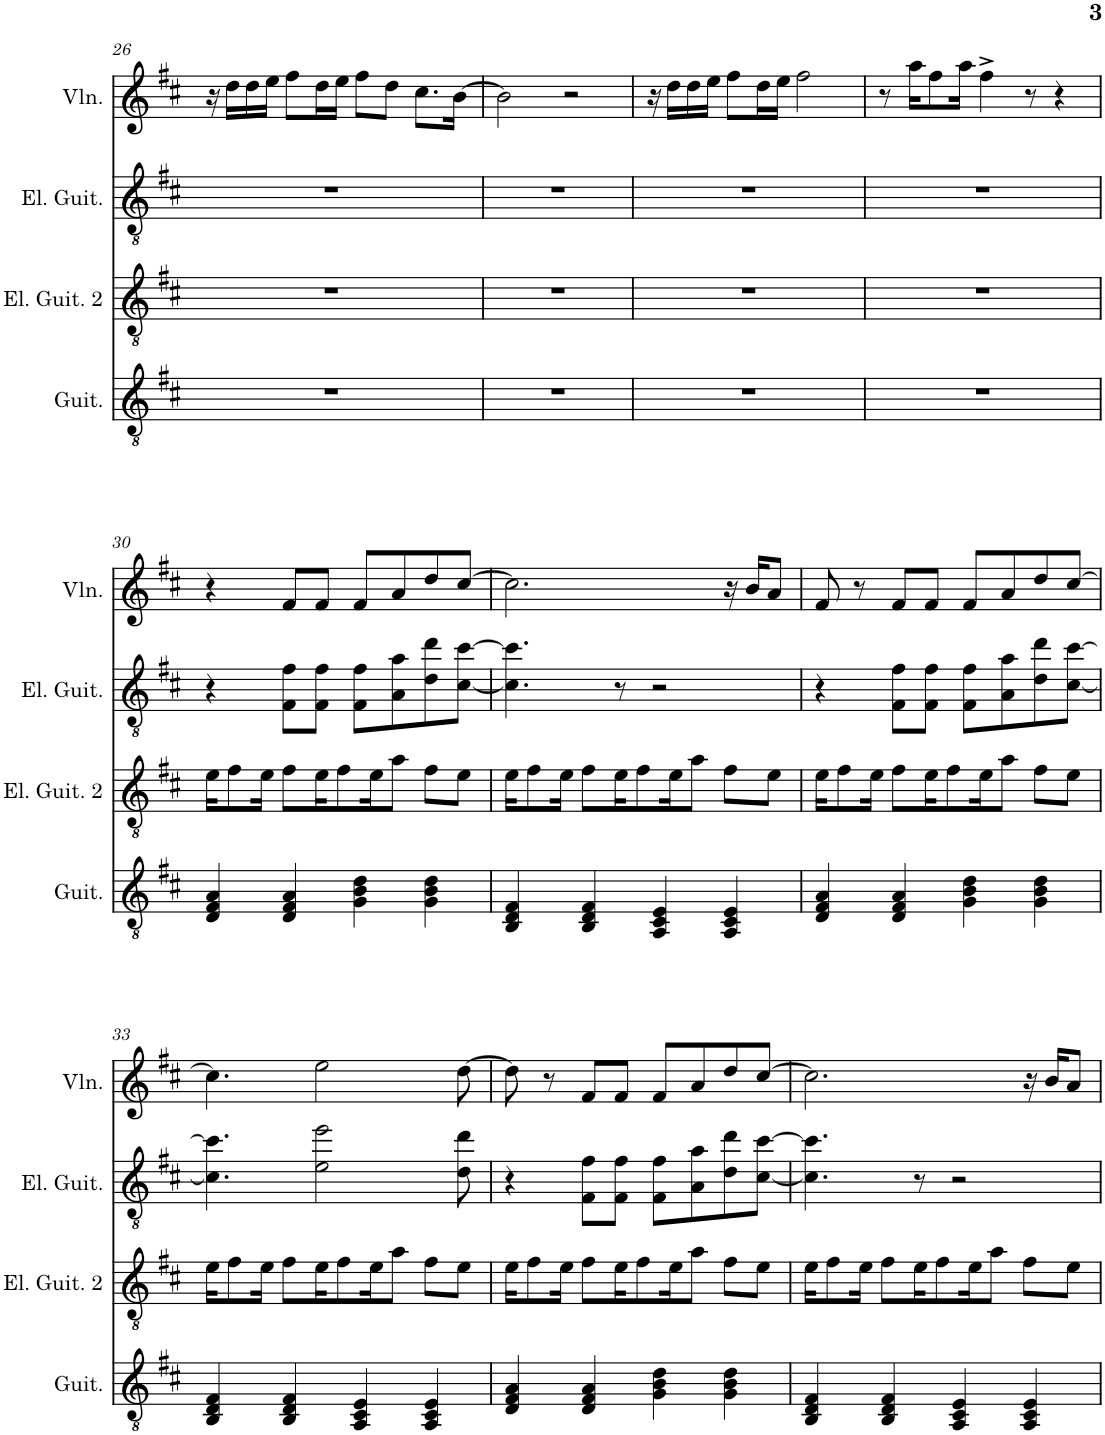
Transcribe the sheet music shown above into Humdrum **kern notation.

**kern	**kern	**kern	**kern
*part4	*part3	*part2	*part1
*staff4	*staff3	*staff2	*staff1
*I"Classical Guitar	*I"Electric Guitar 2	*I"Electric Guitar	*I"Violin
*I'Guit.	*I'El. Guit. 2	*I'El. Guit.	*I'Vln.
!!LO:PB:g=z
*clefGv2	*clefGv2	*clefGv2	*clefG2
*k[f#c#]	*k[f#c#]	*k[f#c#]	*k[f#c#]
*M4/4	*M4/4	*M4/4	*M4/4
=26	=26	=26	=26
1r	1r	1r	16r
.	.	.	16dd\LL
.	.	.	16dd\
.	.	.	16ee\JJ
.	.	.	8ff#\L
.	.	.	16dd\L
.	.	.	16ee\JJ
.	.	.	8ff#\L
.	.	.	8dd\J
.	.	.	8.cc#\L
.	.	.	[16b\Jk
=27	=27	=27	=27
1r	1r	1r	2b\]
.	.	.	2r
=28	=28	=28	=28
1r	1r	1r	16r
.	.	.	16dd\LL
.	.	.	16dd\
.	.	.	16ee\JJ
.	.	.	8ff#\L
.	.	.	16dd\L
.	.	.	16ee\JJ
.	.	.	2ff#\
=29	=29	=29	=29
1r	1r	1r	8r
.	.	.	16aa\KL
.	.	.	8ff#\
.	.	.	16aa\Jk
.	.	.	4ff#^\
.	.	.	8r
.	.	.	4r
!!LO:LB:g=z
=30	=30	=30	=30
4D/ 4F#/ 4A/	16e\KL	4r	4r
.	8f#\	.	.
.	16e\Jk	.	.
4D/ 4F#/ 4A/	8f#\L	8F#\ 8f#\L	8f#/L
.	16e\K	8F#\ 8f#\J	8f#/J
.	8f#\	.	.
4G\ 4B\ 4d\	.	8F#\ 8f#\L	8f#/L
.	16e\K	.	.
.	8a\J	8A\ 8a\	8a/
4G\ 4B\ 4d\	8f#\L	8d\ 8dd\	8dd/
.	8e\J	[8c#\ [8cc#\J	[8cc#/J
=31	=31	=31	=31
4BB/ 4D/ 4F#/	16e\KL	4.c#\] 4.cc#\]	2.cc#\]
.	8f#\	.	.
.	16e\Jk	.	.
4BB/ 4D/ 4F#/	8f#\L	.	.
.	16e\K	8r	.
.	8f#\	.	.
4AA/ 4C#/ 4E/	.	2r	.
.	16e\K	.	.
.	8a\J	.	.
4AA/ 4C#/ 4E/	8f#\L	.	16r
.	.	.	16b/KL
.	8e\J	.	8a/J
=32	=32	=32	=32
4D/ 4F#/ 4A/	16e\KL	4r	8f#/
.	8f#\	.	.
.	.	.	8r
.	16e\Jk	.	.
4D/ 4F#/ 4A/	8f#\L	8F#\ 8f#\L	8f#/L
.	16e\K	8F#\ 8f#\J	8f#/J
.	8f#\	.	.
4G\ 4B\ 4d\	.	8F#\ 8f#\L	8f#/L
.	16e\K	.	.
.	8a\J	8A\ 8a\	8a/
4G\ 4B\ 4d\	8f#\L	8d\ 8dd\	8dd/
.	8e\J	[8c#\ [8cc#\J	[8cc#/J
!!LO:LB:g=z
=33	=33	=33	=33
4BB/ 4D/ 4F#/	16e\KL	4.c#\] 4.cc#\]	4.cc#\]
.	8f#\	.	.
.	16e\Jk	.	.
4BB/ 4D/ 4F#/	8f#\L	.	.
.	16e\K	2e\ 2ee\	2ee\
.	8f#\	.	.
4AA/ 4C#/ 4E/	.	.	.
.	16e\K	.	.
.	8a\J	.	.
4AA/ 4C#/ 4E/	8f#\L	.	.
.	8e\J	8d\ 8dd\	[8dd\
=34	=34	=34	=34
4D/ 4F#/ 4A/	16e\KL	4r	8dd\]
.	8f#\	.	.
.	.	.	8r
.	16e\Jk	.	.
4D/ 4F#/ 4A/	8f#\L	8F#\ 8f#\L	8f#/L
.	16e\K	8F#\ 8f#\J	8f#/J
.	8f#\	.	.
4G\ 4B\ 4d\	.	8F#\ 8f#\L	8f#/L
.	16e\K	.	.
.	8a\J	8A\ 8a\	8a/
4G\ 4B\ 4d\	8f#\L	8d\ 8dd\	8dd/
.	8e\J	[8c#\ [8cc#\J	[8cc#/J
=35	=35	=35	=35
4BB/ 4D/ 4F#/	16e\KL	4.c#\] 4.cc#\]	2.cc#\]
.	8f#\	.	.
.	16e\Jk	.	.
4BB/ 4D/ 4F#/	8f#\L	.	.
.	16e\K	8r	.
.	8f#\	.	.
4AA/ 4C#/ 4E/	.	2r	.
.	16e\K	.	.
.	8a\J	.	.
4AA/ 4C#/ 4E/	8f#\L	.	16r
.	.	.	16b/KL
.	8e\J	.	8a/J
=	=	=	=
*-	*-	*-	*-
